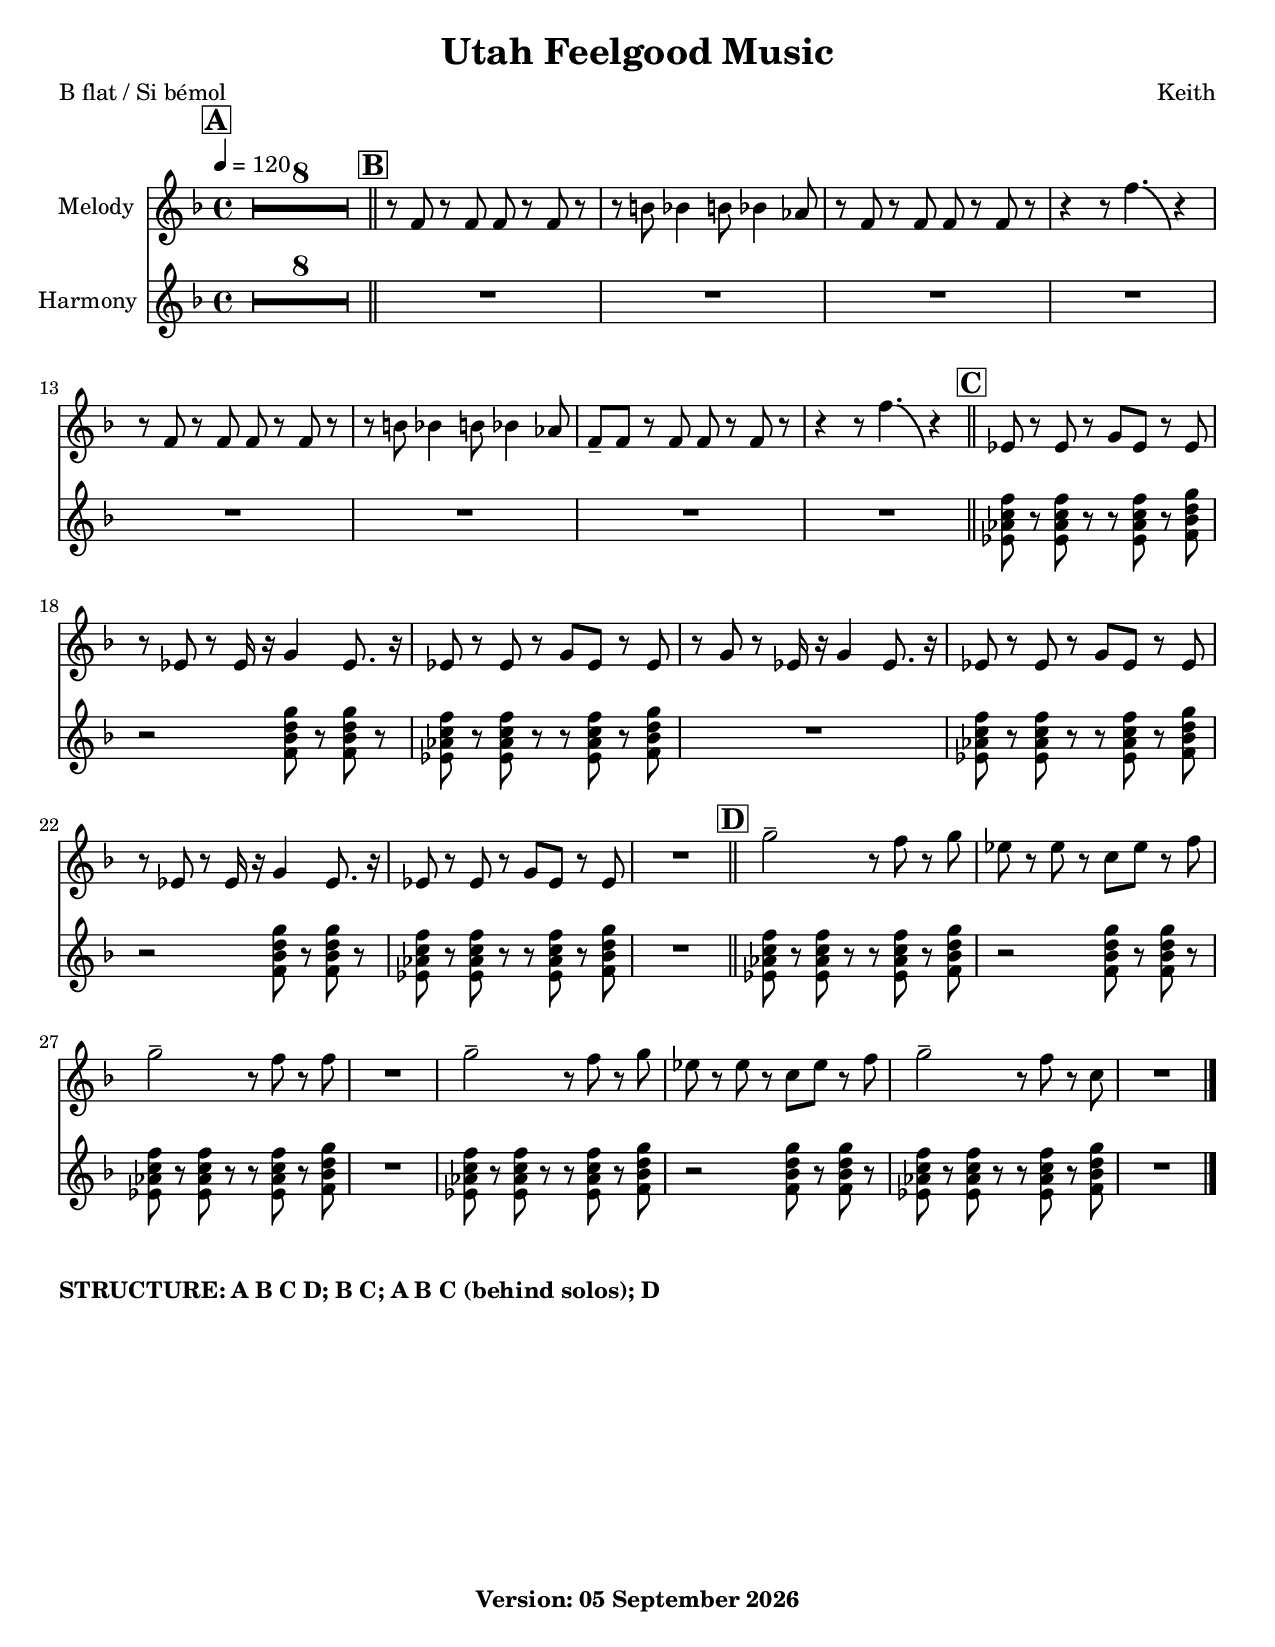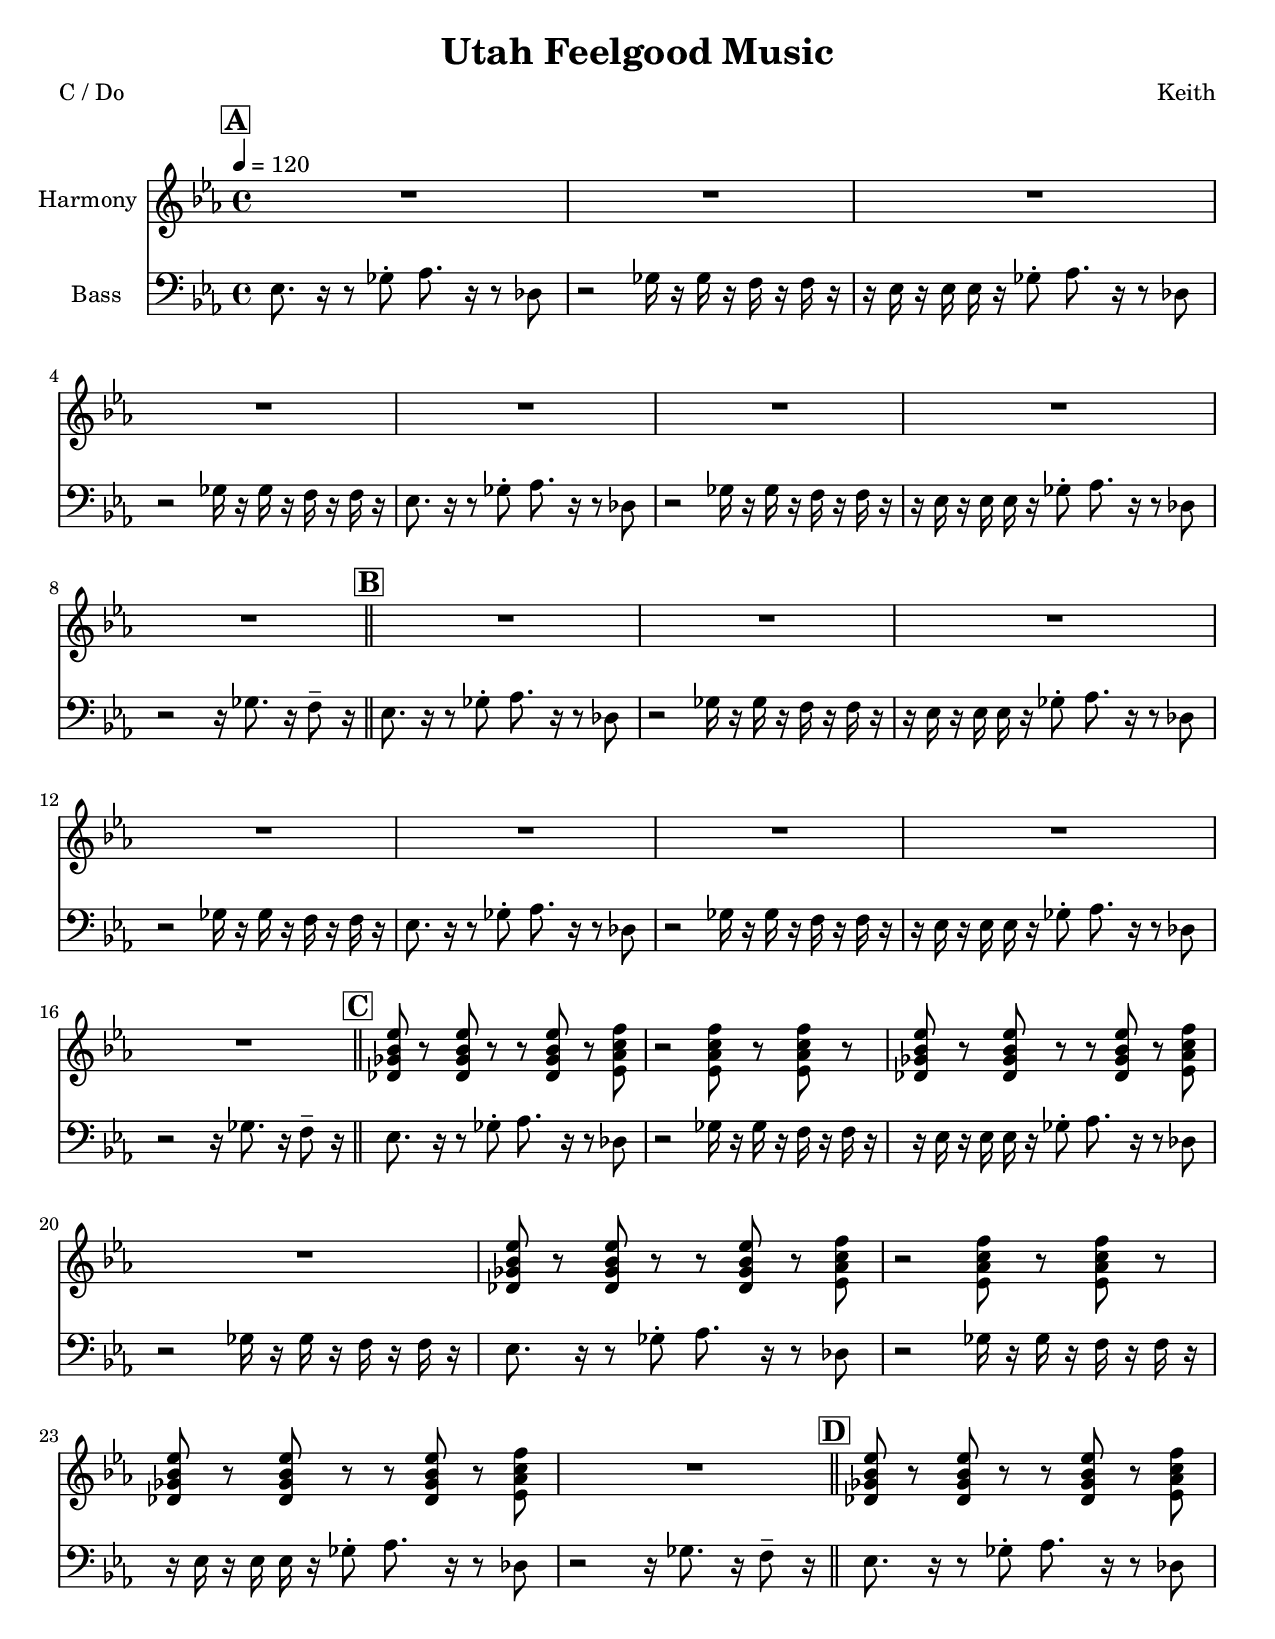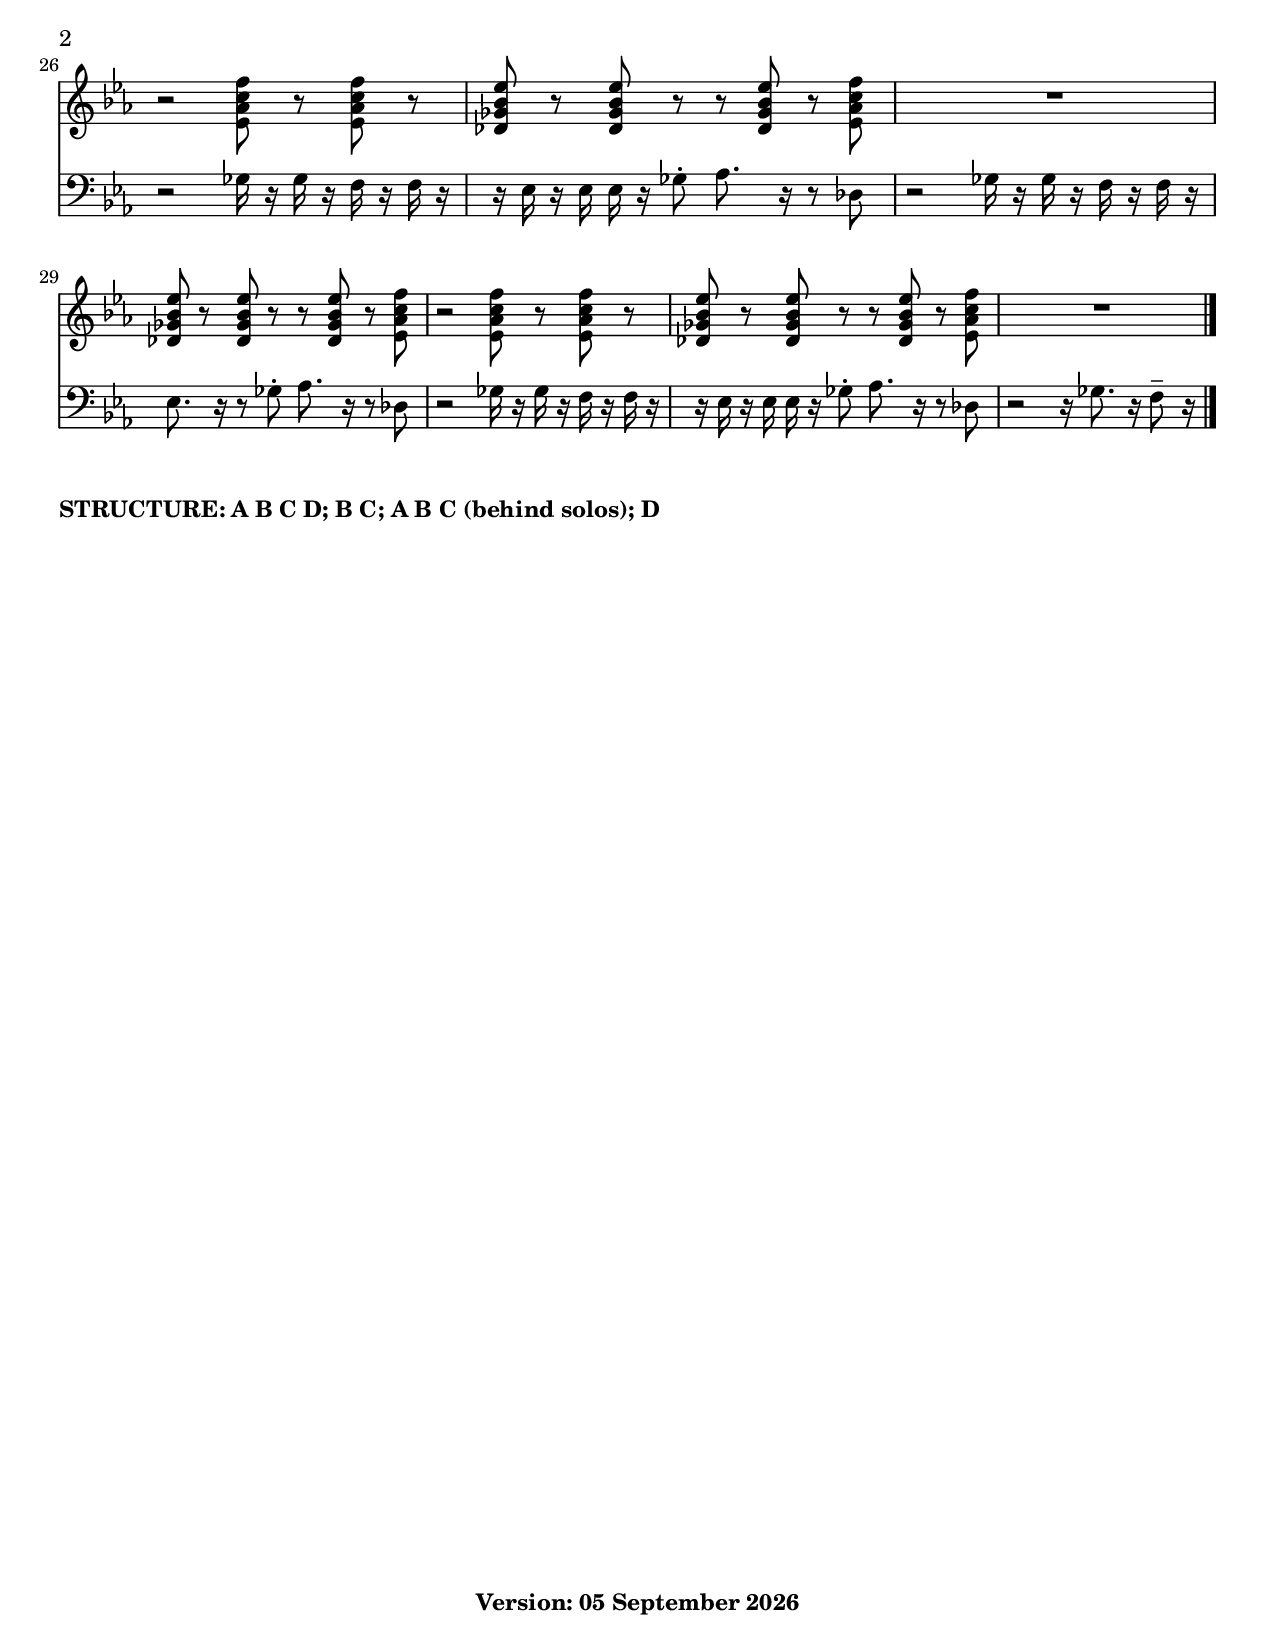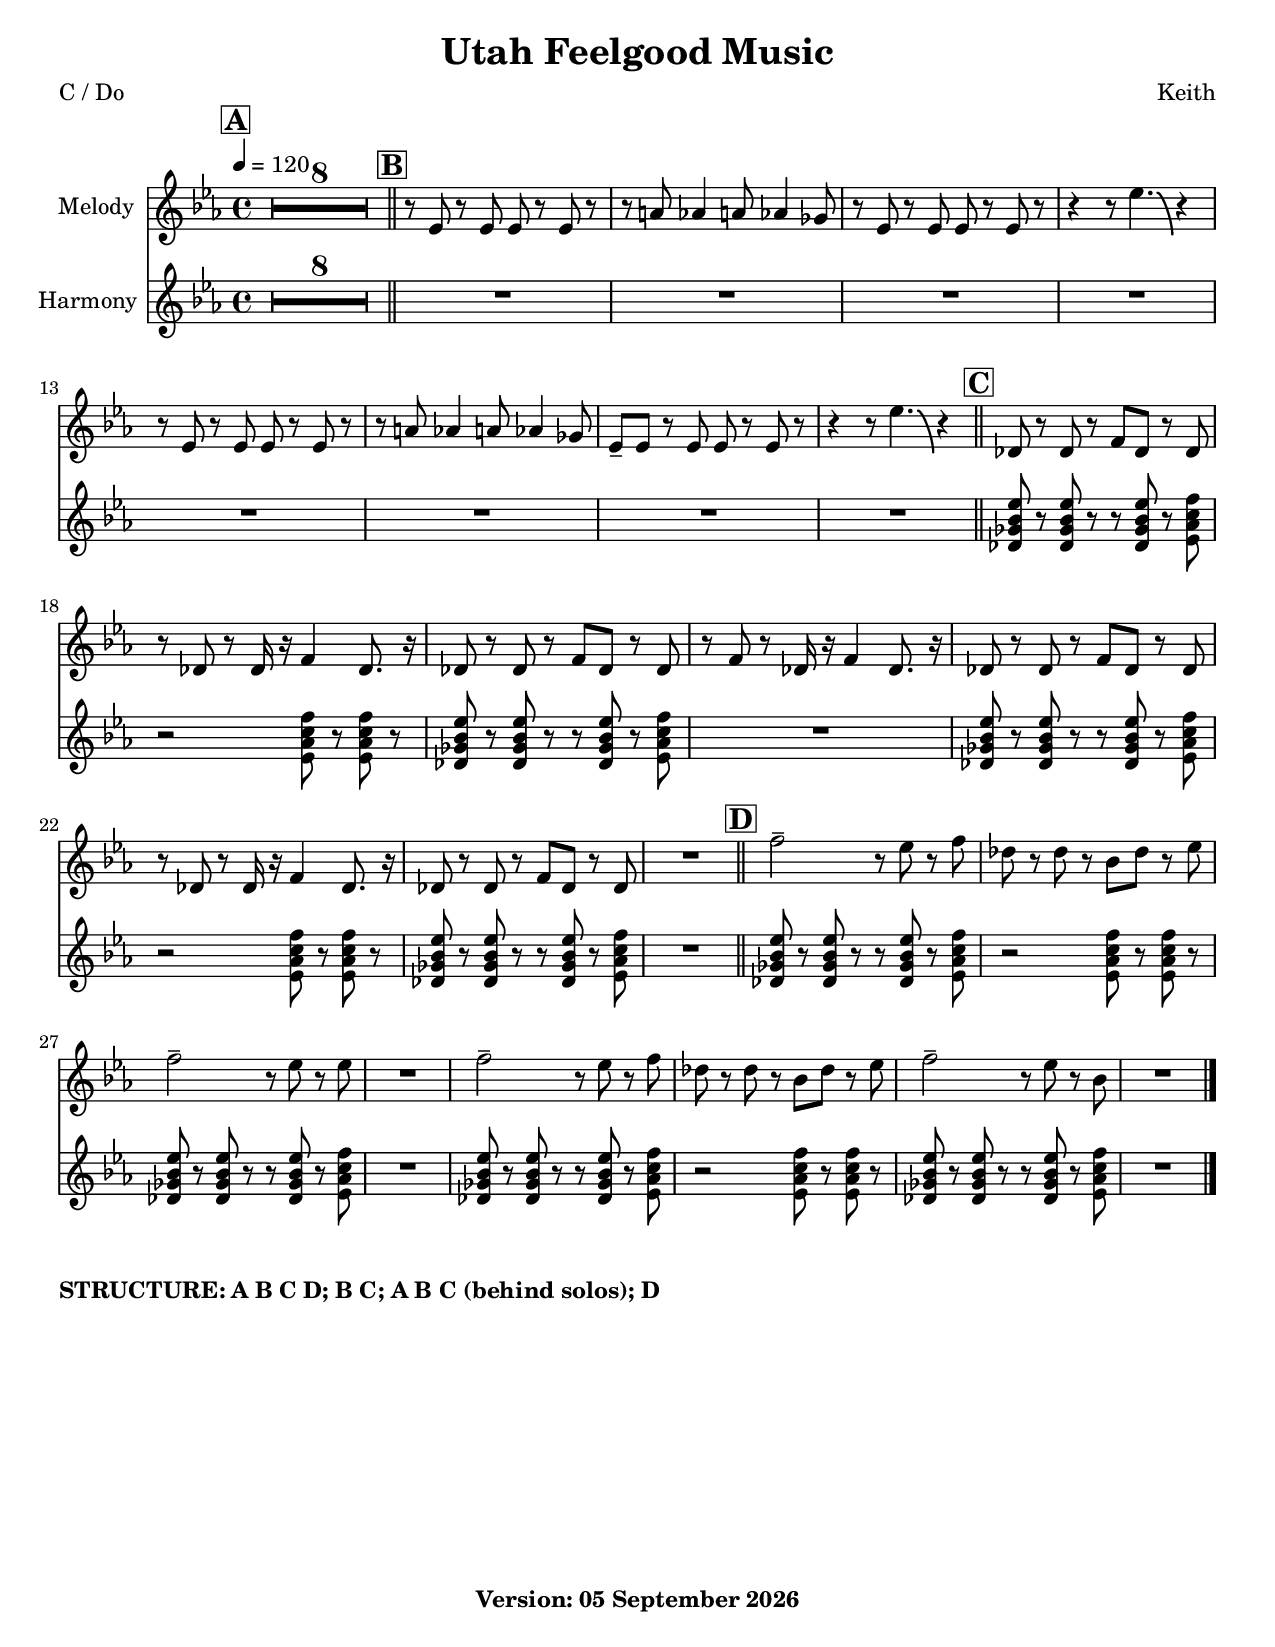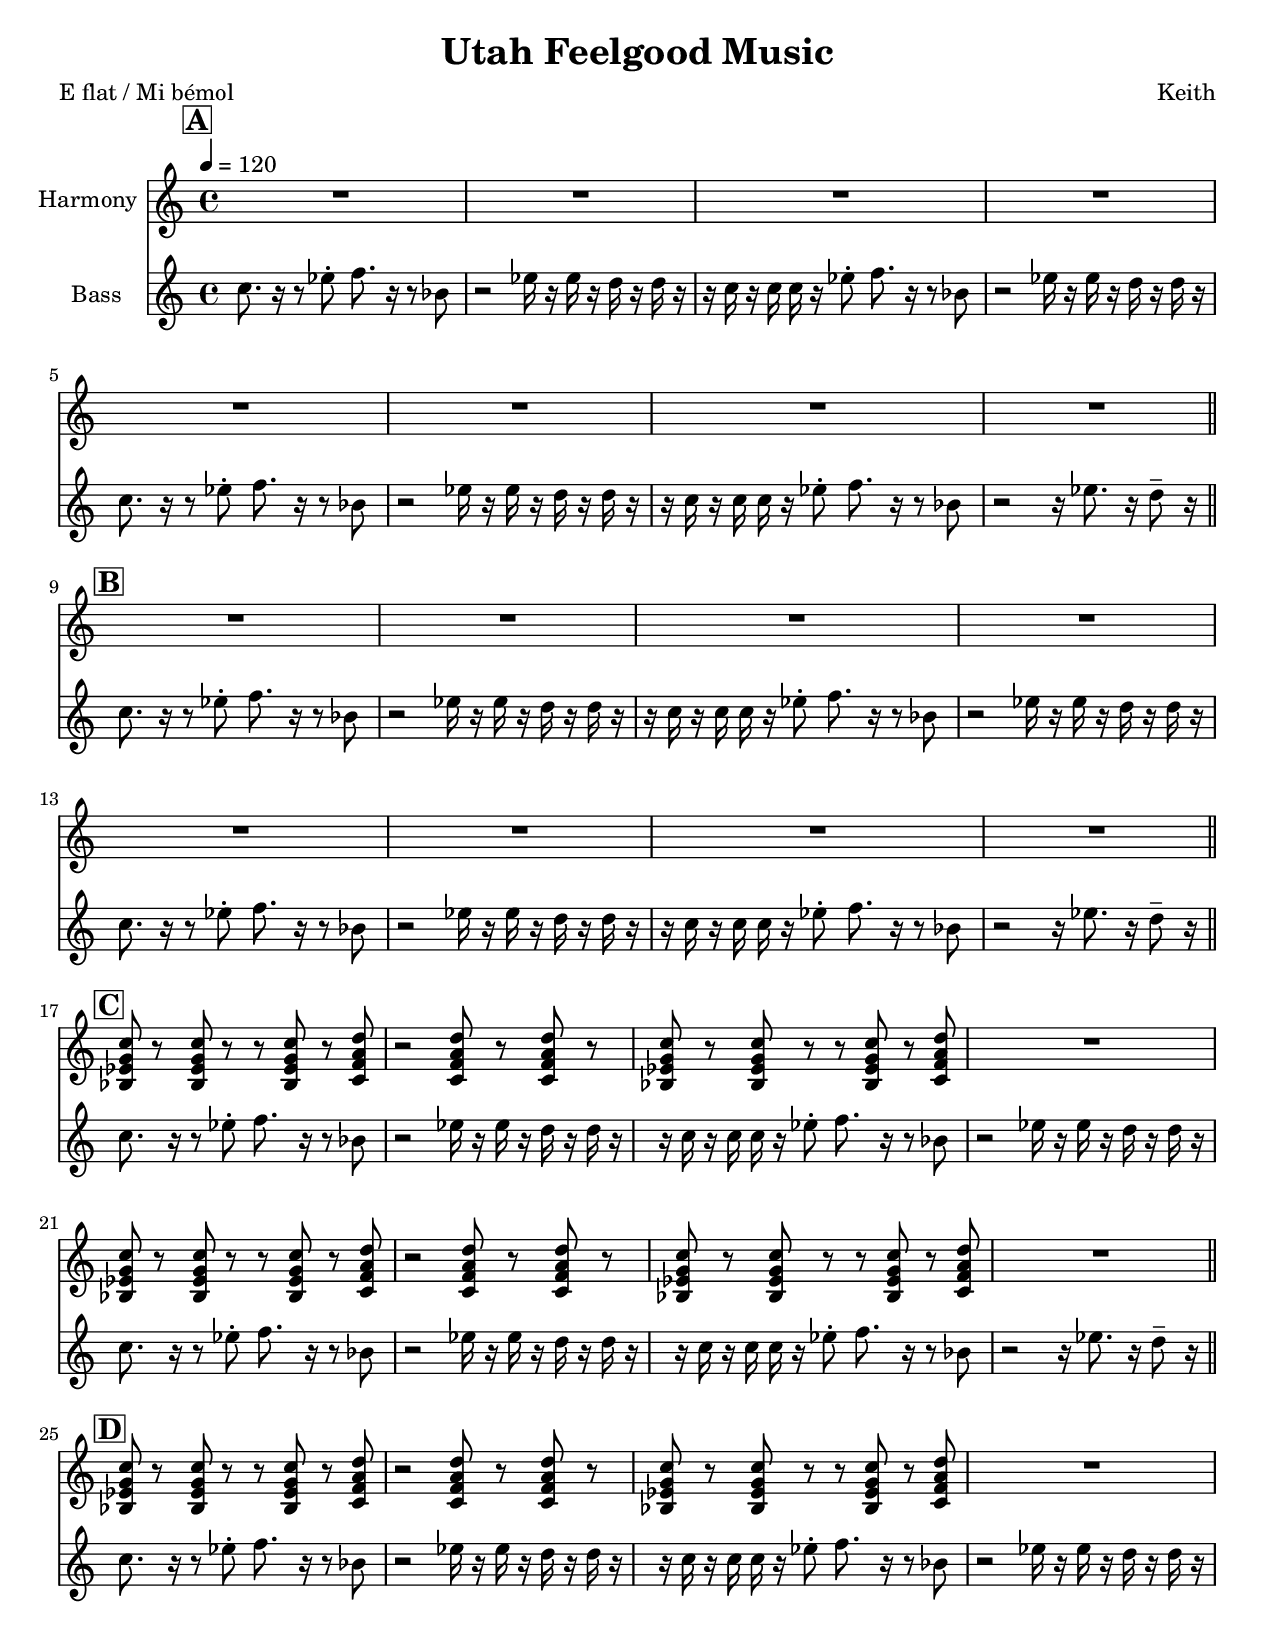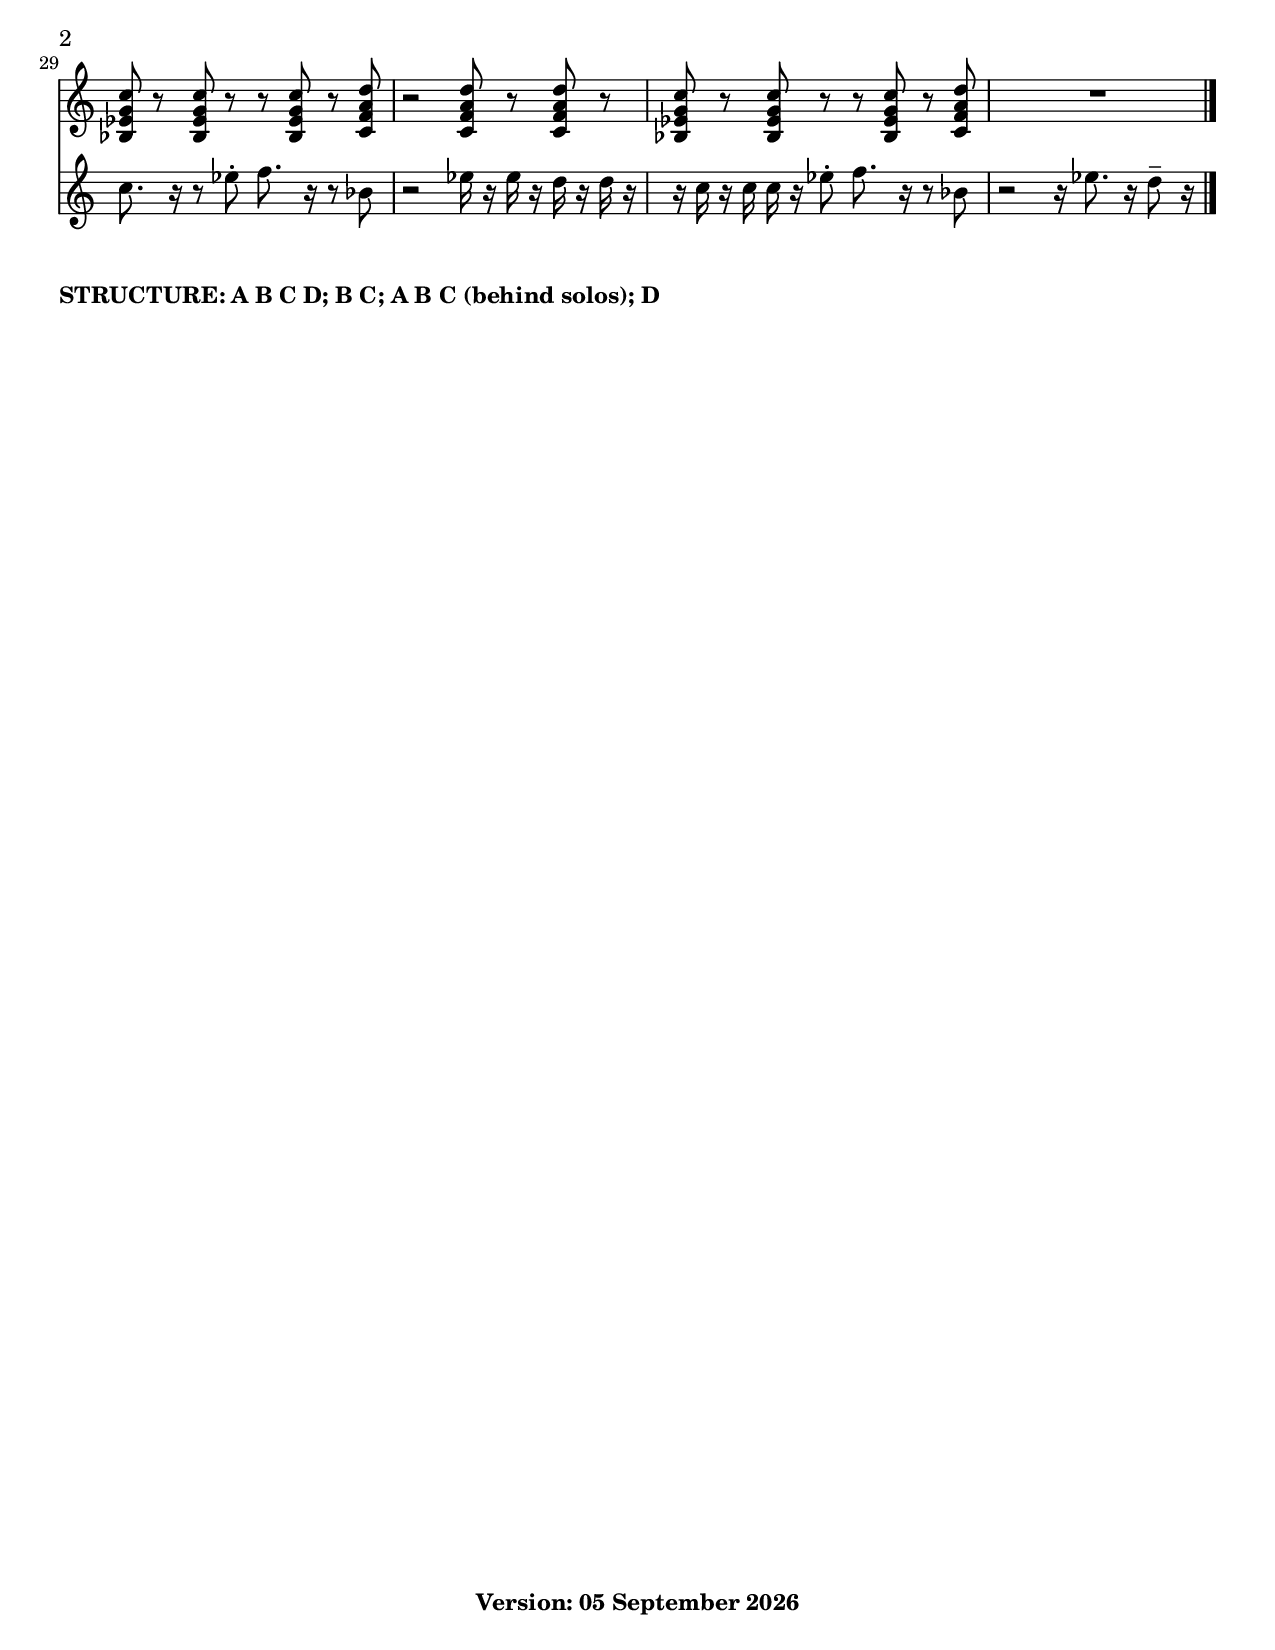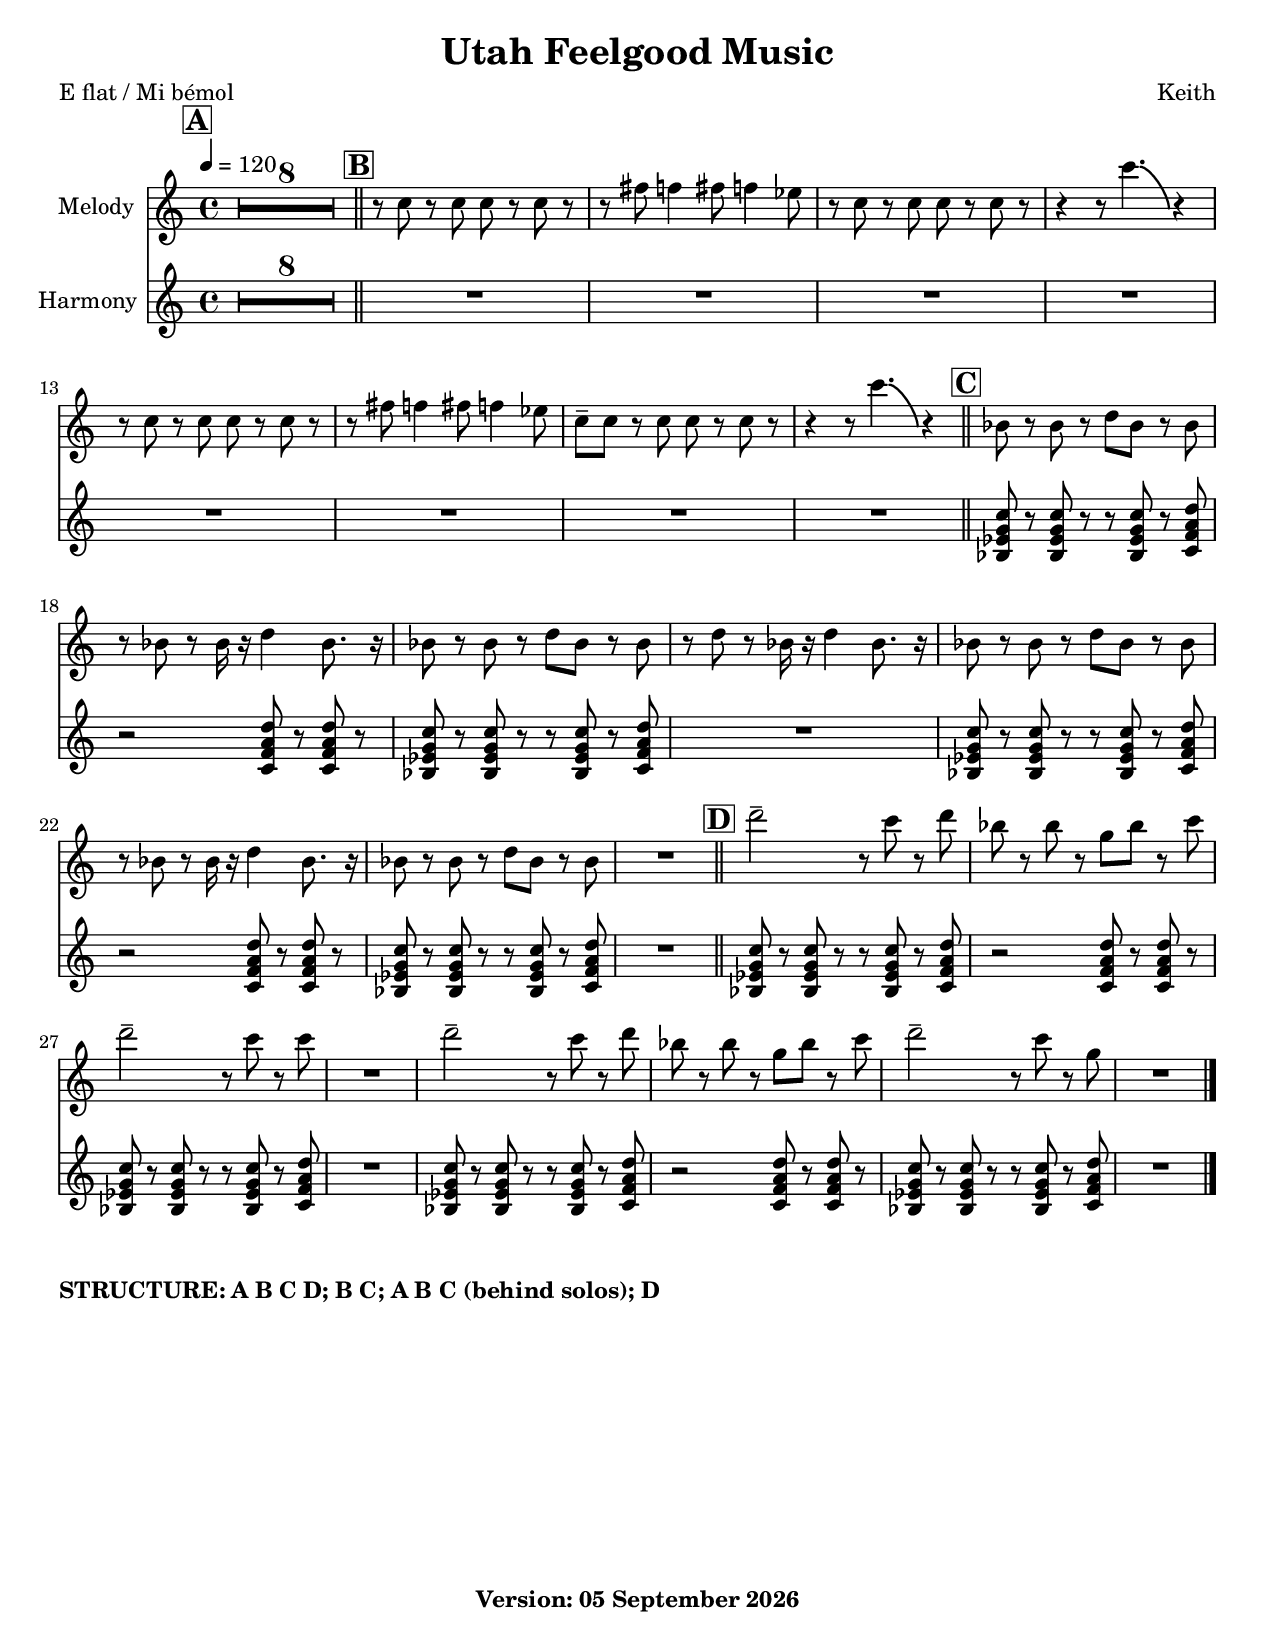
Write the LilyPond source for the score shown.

\version "2.18"
date = #(strftime "Version: %d %B %Y" (localtime (current-time)))

\header {
  title = "Utah Feelgood Music"
  subtitle = ""
  composer = "Keith"
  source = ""
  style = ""
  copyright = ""
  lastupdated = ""
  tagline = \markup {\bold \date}
}

% music pieces
%part: melody
melody = {
  \set Staff.instrumentName = "Melody "
  \set Score.markFormatter = #format-mark-box-letters
  \relative c' {
    \key c \minor
    \tempo 4 = 120
    \compressFullBarRests
    \override MultiMeasureRest.expand-limit = #2

    \mark \default

    | R1*8
    \bar "||"

    \mark \default

    | r8 es r es es r es r
    | r8 a as4 a8 as4 ges8
    | r8 es r es es r es r
    | r4 r8 es'4.-\bendAfter #-8 r4
    | r8 es, r es es r es r
    | r8 a as4 a8 as4 ges8
    | es8-- es r es es r es r
    | r4 r8 es'4.-\bendAfter #-8 r4
    \bar "||"

    \mark \default

    | des,8 r des r f des r des
    | r8 des r des16 r f 4 des8. r16
    | des8 r des r f des r des
    | r8 f r des16 r f 4 des8. r16
    | des8 r des r f des r des
    | r8 des r des16 r f 4 des8. r16
    | des8 r des r f des r des
    | R1
    \bar "||"

    \mark \default

    | f'2-- r8 es r f
    | des8 r des r bes des r es
    | f2-- r8 es r es
    | R1
    | f2-- r8 es r f
    | des8 r des r bes des r es
    | f2-- r8 es r bes
    | R1
    \bar "|."

  }
}

%part: harmony
harmony = {
  \set Staff.instrumentName = "Harmony "
  \set Score.markFormatter = #format-mark-box-letters
  \relative c' {
    \key c \minor
    \tempo 4 = 120
    \compressFullBarRests
    \override MultiMeasureRest.expand-limit = #2

    \mark \default

    | R1*8
    \bar "||"

    \mark \default

    | R1*8
    \bar "||"

    \mark \default

    \repeat unfold 2 {
      | <des ges bes es>8 r <des ges bes es> r r <des ges bes es> r <es as c f>
      | r2 <es as c f>8 r <es as c f> r
      | <des ges bes es> 8 r <des ges bes es> r r <des ges bes es> r <es as c f>
      | R1
    }
    \bar "||"

    \mark \default

    \repeat unfold 2 {
      | <des ges bes es>8 r <des ges bes es> r r <des ges bes es> r <es as c f>
      | r2 <es as c f>8 r <es as c f> r
      | <des ges bes es> 8 r <des ges bes es> r r <des ges bes es> r <es as c f>
      | R1
    }
    \bar "|."

  }
}

%part: bass
bass = {
  \set Staff.instrumentName = "Bass "
  \set Score.markFormatter = #format-mark-box-letters
  \relative c {
    \key c \minor
    \tempo 4 = 120
    \compressFullBarRests
    \override MultiMeasureRest.expand-limit = #2

    \mark \default

    | es8. r16 r8 ges8-. as8. r16 r8 des,
    | r2 ges16 r ges r f r f r
    | r16 es r es es r ges8-. as8. r16 r8 des,
    | r2 ges16 r ges r f r f r
    | es8. r16 r8 ges8-. as8. r16 r8 des,
    | r2 ges16 r ges r f r f r
    | r16 es r es es r ges8-. as8. r16 r8 des,
    | r2 r16 ges8. r16 f8-- r16
    \bar "||"

    \mark \default

    | es8. r16 r8 ges8-. as8. r16 r8 des,
    | r2 ges16 r ges r f r f r
    | r16 es r es es r ges8-. as8. r16 r8 des,
    | r2 ges16 r ges r f r f r
    | es8. r16 r8 ges8-. as8. r16 r8 des,
    | r2 ges16 r ges r f r f r
    | r16 es r es es r ges8-. as8. r16 r8 des,
    | r2 r16 ges8. r16 f8-- r16
    \bar "||"

    \mark \default

    | es8. r16 r8 ges8-. as8. r16 r8 des,
    | r2 ges16 r ges r f r f r
    | r16 es r es es r ges8-. as8. r16 r8 des,
    | r2 ges16 r ges r f r f r
    | es8. r16 r8 ges8-. as8. r16 r8 des,
    | r2 ges16 r ges r f r f r
    | r16 es r es es r ges8-. as8. r16 r8 des,
    | r2 r16 ges8. r16 f8-- r16
    \bar "||"

    \mark \default

    | es8. r16 r8 ges8-. as8. r16 r8 des,
    | r2 ges16 r ges r f r f r
    | r16 es r es es r ges8-. as8. r16 r8 des,
    | r2 ges16 r ges r f r f r
    | es8. r16 r8 ges8-. as8. r16 r8 des,
    | r2 ges16 r ges r f r f r
    | r16 es r es es r ges8-. as8. r16 r8 des,
    | r2 r16 ges8. r16 f8-- r16
    \bar "|."

  }
}

%layout

\book {
  \score {
    <<
      \tempo 4 = 180
      \unfoldRepeats \new Staff \melody
      \unfoldRepeats \new Staff \harmony
      \unfoldRepeats \new Staff { \transpose ges, ges,, \bass }
    >>
    \midi { }
  }
}

#(set-default-paper-size "letter" 'portrait)
#(define output-suffix "C-melody-harmony")
\book {
  \paper { 
    %page-count = #2
  }
  \header { poet = "C / Do" }
  \score {
    <<
      \new Staff \melody
      \new Staff \harmony
    >>
  }
  \markup { \bold "STRUCTURE: A B C D; B C; A B C (behind solos); D" }
}

#(set-default-paper-size "letter" 'portrait)
#(define output-suffix "C-harmony-bass")
\book {
  \paper { 
    %page-count = #2
  }
  \header { poet = "C / Do" }
  \score {
    <<
      \new Staff \harmony
      \new Staff { \clef bass \bass }
    >>
  }
  \markup { \bold "STRUCTURE: A B C D; B C; A B C (behind solos); D" }
}

#(define output-suffix "Bflat-melody-harmony")
\book {
  \paper { 
    %page-count = #2
  }
  \header { poet = "B flat / Si bémol" }
  \score {
    <<
      \new Staff { \transpose fes ges  \melody }
      \new Staff { \transpose fes ges  \harmony }
    >>
  }
  \markup { \bold "STRUCTURE: A B C D; B C; A B C (behind solos); D" }
}

#(define output-suffix "Eflat-melody-harmony")
\book {
  \paper { 
    %page-count = #2
  }
  \header { poet = "E flat / Mi bémol" }
  \score {
    <<
      \new Staff { \transpose beses, ges  \melody }
      \new Staff { \transpose beses, ges, \harmony }
    >>
  }
  \markup { \bold "STRUCTURE: A B C D; B C; A B C (behind solos); D" }
}

#(define output-suffix "Eflat-harmony-bass")
\book {
  \paper { 
    %page-count = #2
  }
  \header { poet = "E flat / Mi bémol" }
  \score {
    <<
      \new Staff { \transpose beses, ges, \harmony }
      \new Staff { \transpose beses, ges' \bass }
    >>
  }
  \markup { \bold "STRUCTURE: A B C D; B C; A B C (behind solos); D" }
}
